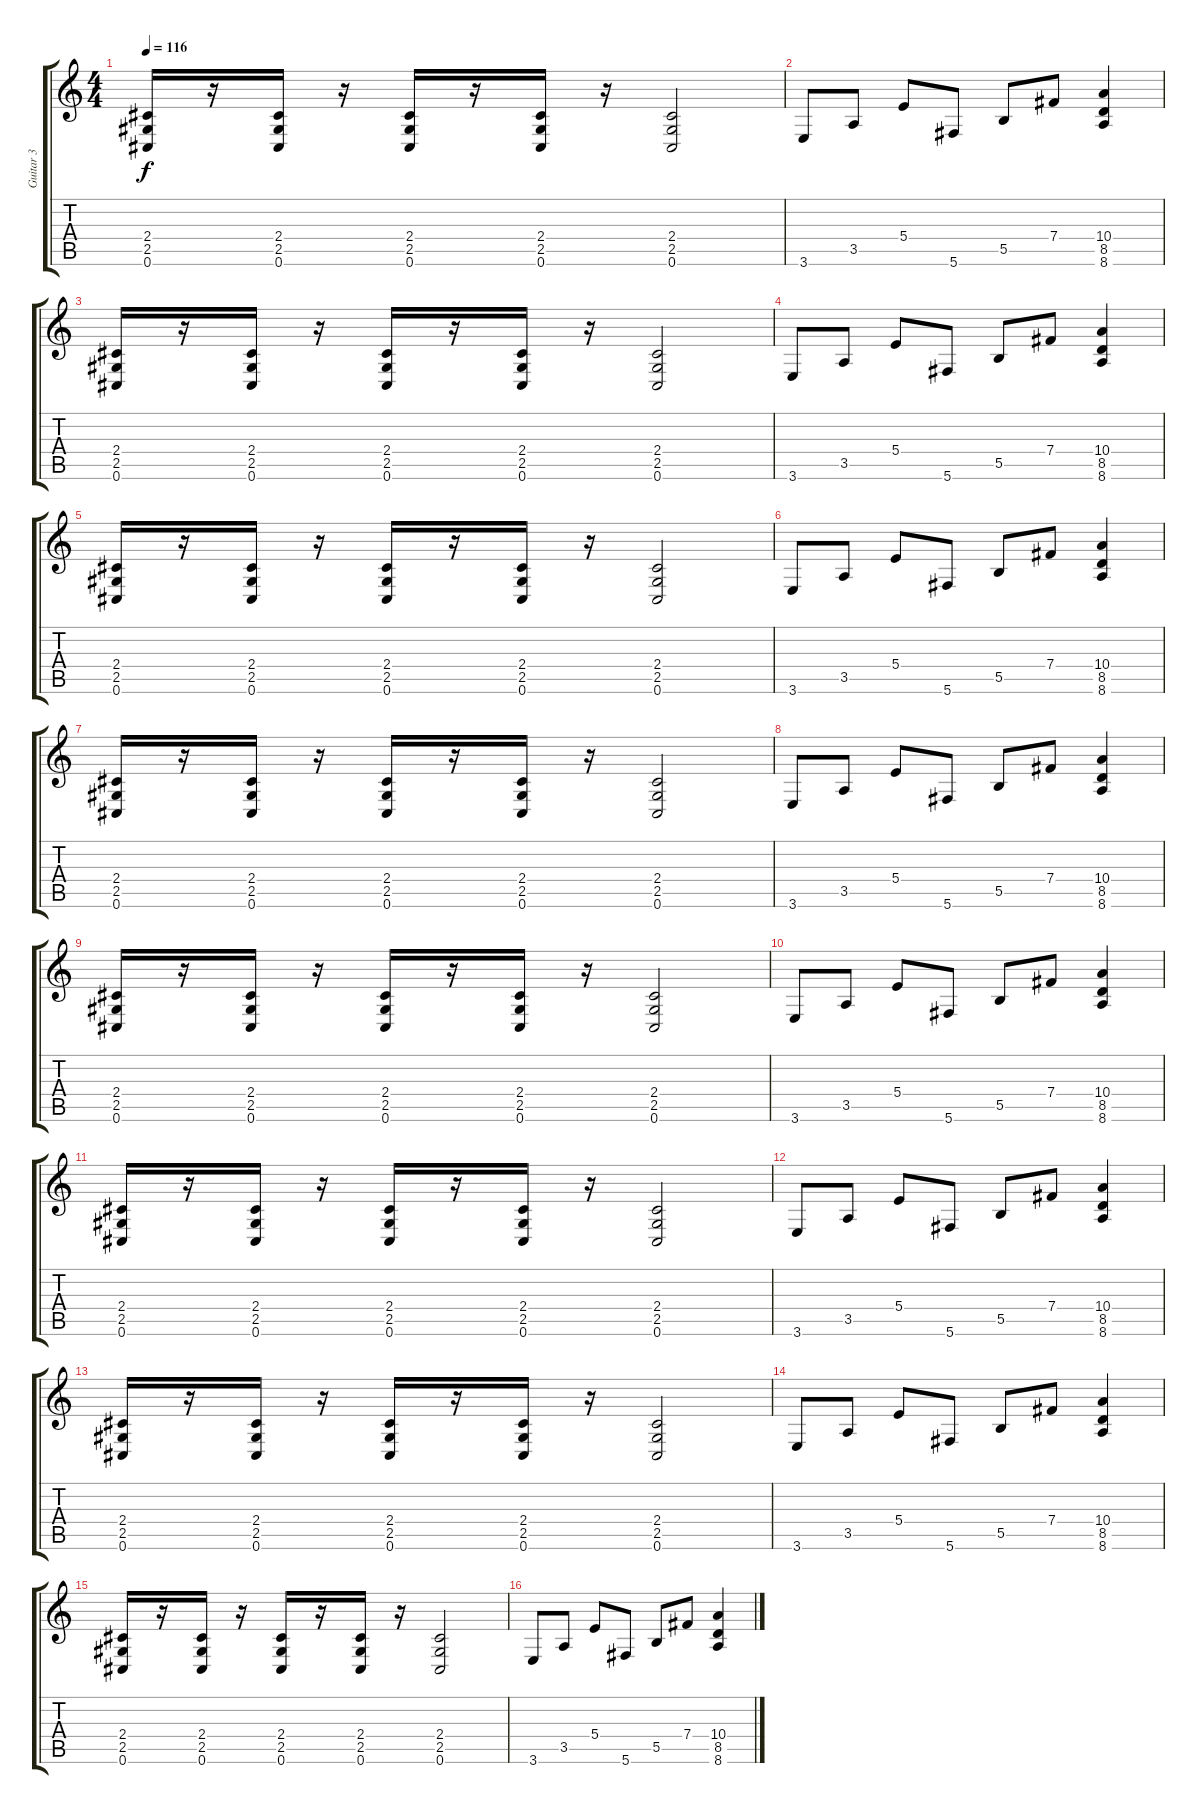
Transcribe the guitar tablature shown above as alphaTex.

\track ("Guitar 3" "Guitar 3") {instrument distortionguitar}
\staff {score tabs}
\tuning (Db4 Ab3 E3 B2 Gb2 Db2) {hide}
\ts (4 4)
\tempo 116
\clef g2
\ks c
(2.4 2.5 0.6).16{dy f} r.16 (2.4 2.5 0.6).16 r.16 (2.4 2.5 0.6).16 r.16 (2.4 2.5 0.6).16 r.16 (2.4 2.5 0.6).2 |
3.6.8 3.5.8 5.4.8 5.6.8 5.5.8 7.4.8 (10.4 8.5 8.6).4 |
(2.4 2.5 0.6).16 r.16 (2.4 2.5 0.6).16 r.16 (2.4 2.5 0.6).16 r.16 (2.4 2.5 0.6).16 r.16 (2.4 2.5 0.6).2 |
3.6.8 3.5.8 5.4.8 5.6.8 5.5.8 7.4.8 (10.4 8.5 8.6).4 |
(2.4 2.5 0.6).16 r.16 (2.4 2.5 0.6).16 r.16 (2.4 2.5 0.6).16 r.16 (2.4 2.5 0.6).16 r.16 (2.4 2.5 0.6).2 |
3.6.8 3.5.8 5.4.8 5.6.8 5.5.8 7.4.8 (10.4 8.5 8.6).4 |
(2.4 2.5 0.6).16 r.16 (2.4 2.5 0.6).16 r.16 (2.4 2.5 0.6).16 r.16 (2.4 2.5 0.6).16 r.16 (2.4 2.5 0.6).2 |
3.6.8 3.5.8 5.4.8 5.6.8 5.5.8 7.4.8 (10.4 8.5 8.6).4 |
(2.4 2.5 0.6).16 r.16 (2.4 2.5 0.6).16 r.16 (2.4 2.5 0.6).16 r.16 (2.4 2.5 0.6).16 r.16 (2.4 2.5 0.6).2 |
3.6.8 3.5.8 5.4.8 5.6.8 5.5.8 7.4.8 (10.4 8.5 8.6).4 |
(2.4 2.5 0.6).16 r.16 (2.4 2.5 0.6).16 r.16 (2.4 2.5 0.6).16 r.16 (2.4 2.5 0.6).16 r.16 (2.4 2.5 0.6).2 |
3.6.8 3.5.8 5.4.8 5.6.8 5.5.8 7.4.8 (10.4 8.5 8.6).4 |
(2.4 2.5 0.6).16 r.16 (2.4 2.5 0.6).16 r.16 (2.4 2.5 0.6).16 r.16 (2.4 2.5 0.6).16 r.16 (2.4 2.5 0.6).2 |
3.6.8 3.5.8 5.4.8 5.6.8 5.5.8 7.4.8 (10.4 8.5 8.6).4 |
(2.4 2.5 0.6).16 r.16 (2.4 2.5 0.6).16 r.16 (2.4 2.5 0.6).16 r.16 (2.4 2.5 0.6).16 r.16 (2.4 2.5 0.6).2 |
3.6.8 3.5.8 5.4.8 5.6.8 5.5.8 7.4.8 (10.4 8.5 8.6).4
